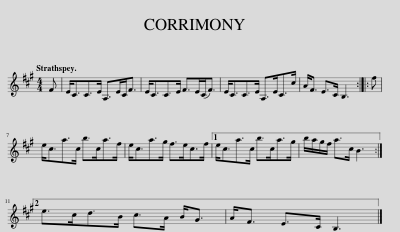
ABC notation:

X:1
L:1/8
Q:1/4=120
M:4/4
I:linebreak $
K:A
V:1 treble
V:1
 F | E<CC>E A,>EC<F | E<CC>E F>E(C<F) | E<CC>E A,>EC>c | A<F E>C B,3 :: %5
 f |$ e<ca>c b>ca>f | e<ca>g f>ec>f |1 e<ca>c b>ca>g | b/a/g/f/ a>c B3 :|2$ %10
 e>cd>B c>A B<G | A<F E>C B,3 |] %12
